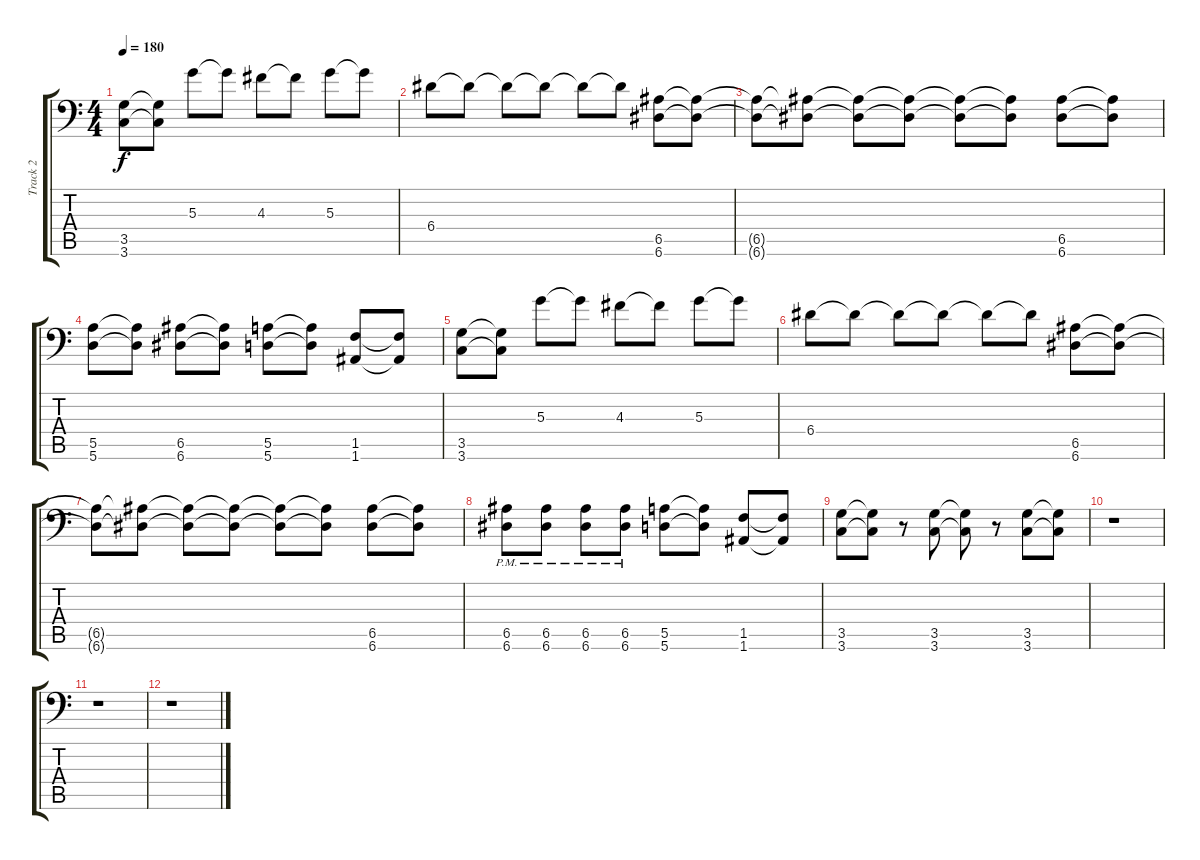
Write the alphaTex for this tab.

\track ("Track 2" "Track 2") {instrument distortionguitar}
\staff {score tabs}
\tuning (B3 G3 D3 A2 E2 A1) {hide}
\ts (4 4)
\tempo 180
\clef f4
\ks c
(3.5 3.6).8{dy f} (3.5{t} 3.6{t}).8 5.3.8 5.3{t}.8 4.3.8 4.3{t}.8 5.3.8 5.3{t}.8 |
6.4.8 6.4{t}.8 6.4{t}.8 6.4{t}.8 6.4{t}.8 6.4{t}.8 (6.5 6.6).8 (6.5{t} 6.6{t}).8 |
(6.5{t} 6.6{t}).8 (6.5{t} 6.6{t}).8 (6.5{t} 6.6{t}).8 (6.5{t} 6.6{t}).8 (6.5{t} 6.6{t}).8 (6.5{t} 6.6{t}).8 (6.5 6.6).8 (6.5{t} 6.6{t}).8 |
(5.5 5.6).8 (5.5{t} 5.6{t}).8 (6.5 6.6).8 (6.5{t} 6.6{t}).8 (5.5 5.6).8 (5.5{t} 5.6{t}).8 (1.5 1.6).8 (1.5{t} 1.6{t}).8 |
(3.5 3.6).8 (3.5{t} 3.6{t}).8 5.3.8 5.3{t}.8 4.3.8 4.3{t}.8 5.3.8 5.3{t}.8 |
6.4.8 6.4{t}.8 6.4{t}.8 6.4{t}.8 6.4{t}.8 6.4{t}.8 (6.5 6.6).8 (6.5{t} 6.6{t}).8 |
(6.5{t} 6.6{t}).8 (6.5{t} 6.6{t}).8 (6.5{t} 6.6{t}).8 (6.5{t} 6.6{t}).8 (6.5{t} 6.6{t}).8 (6.5{t} 6.6{t}).8 (6.5 6.6).8 (6.5{t} 6.6{t}).8 |
(6.5{pm} 6.6{pm}).8 (6.5{pm} 6.6{pm}).8 (6.5{pm} 6.6{pm}).8 (6.5{pm} 6.6{pm}).8 (5.5 5.6).8 (5.5{t} 5.6{t}).8 (1.5 1.6).8 (1.5{t} 1.6{t}).8 |
(3.5 3.6).8 (3.5{t} 3.6{t}).8 r.8 (3.5 3.6).8 (3.5{t} 3.6{t}).8 r.8 (3.5 3.6).8 (3.5{t} 3.6{t}).8 |
r.1 |
r.1 |
r.1
